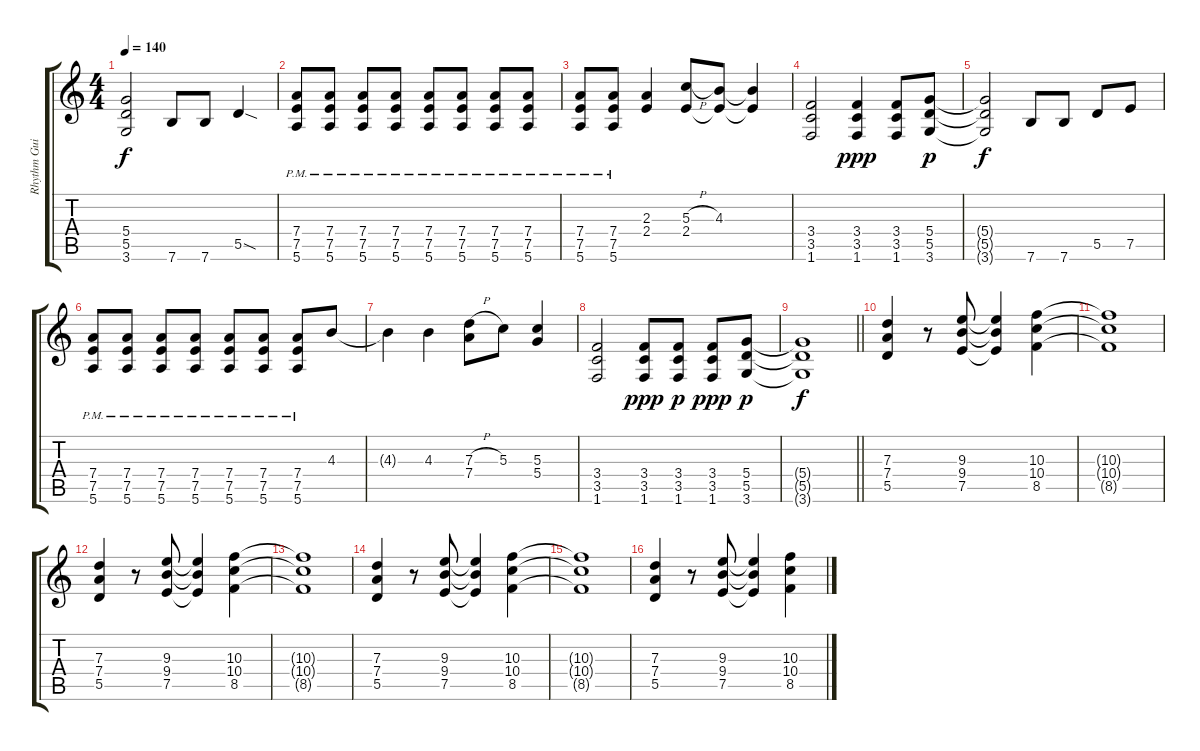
\track ("Rhythm Guitar" "Rhythm Gui") {instrument overdrivenguitar}
\staff {score tabs}
\tuning (E4 B3 G3 D3 A2 E2) {hide}
\ts (4 4)
\tempo 140
\clef g2
\ks c
(5.4{t} 5.5{t} 3.6{t}).2{dy f} 7.6.8 7.6.8 5.5{sod}.4 |
(7.4{pm} 7.5{pm} 5.6{pm}).8 (7.4{pm} 7.5{pm} 5.6{pm}).8 (7.4{pm} 7.5{pm} 5.6{pm}).8 (7.4{pm} 7.5{pm} 5.6{pm}).8 (7.4{pm} 7.5{pm} 5.6{pm}).8 (7.4{pm} 7.5{pm} 5.6{pm}).8 (7.4{pm} 7.5{pm} 5.6{pm}).8 (7.4{pm} 7.5{pm} 5.6{pm}).8 |
(7.4{pm} 7.5{pm} 5.6{pm}).8 (7.4{pm} 7.5{pm} 5.6{pm}).8 (2.3 2.4).4 (5.3{h} 2.4).8 (4.3 2.4{t}).8 (4.3{t} 2.4{t}).4 |
(3.4 3.5 1.6).2 (3.4 3.5 1.6).4{dy ppp} (3.4 3.5 1.6).8 (5.4 5.5 3.6).8{dy p} |
(5.4{t} 5.5{t} 3.6{t}).2{dy f} 7.6.8 7.6.8 5.5.8 7.5.8 |
(7.4{pm} 7.5{pm} 5.6{pm}).8 (7.4{pm} 7.5{pm} 5.6{pm}).8 (7.4{pm} 7.5{pm} 5.6{pm}).8 (7.4{pm} 7.5{pm} 5.6{pm}).8 (7.4{pm} 7.5{pm} 5.6{pm}).8 (7.4{pm} 7.5{pm} 5.6{pm}).8 (7.4{pm} 7.5{pm} 5.6{pm}).8 4.3.8 |
4.3{t}.4 4.3.4 (7.3{h} 7.4).8 5.3.8 (5.3 5.4).4 |
(3.4 3.5 1.6).2 (3.4 3.5 1.6).8{dy ppp} (3.4 3.5 1.6).8{dy p} (3.4 3.5 1.6).8{dy ppp} (5.4 5.5 3.6).8{dy p} |
\barLineRight lightlight
(5.4{t} 5.5{t} 3.6{t}).1{dy f} |
(7.3 7.4 5.5).4 r.8 (9.3 9.4 7.5).8 (9.3{t} 9.4{t} 7.5{t}).4 (10.3 10.4 8.5).4 |
(10.3{t} 10.4{t} 8.5{t}).1 |
(7.3 7.4 5.5).4 r.8 (9.3 9.4 7.5).8 (9.3{t} 9.4{t} 7.5{t}).4 (10.3 10.4 8.5).4 |
(10.3{t} 10.4{t} 8.5{t}).1 |
(7.3 7.4 5.5).4 r.8 (9.3 9.4 7.5).8 (9.3{t} 9.4{t} 7.5{t}).4 (10.3 10.4 8.5).4 |
(10.3{t} 10.4{t} 8.5{t}).1 |
(7.3 7.4 5.5).4 r.8 (9.3 9.4 7.5).8 (9.3{t} 9.4{t} 7.5{t}).4 (10.3 10.4 8.5).4
